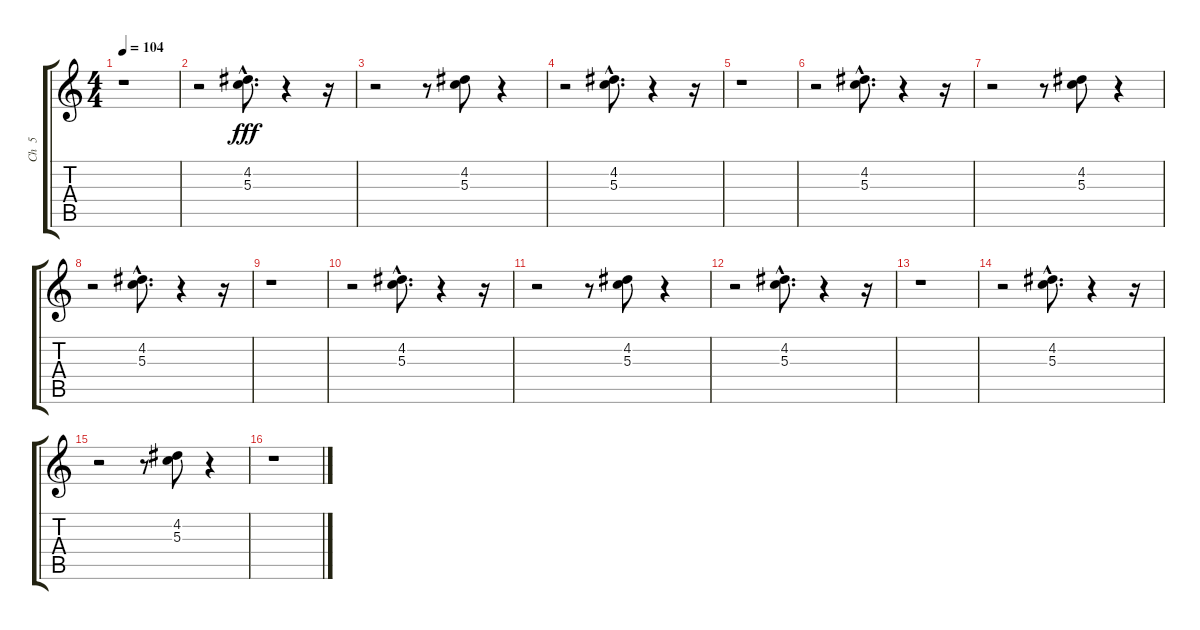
\track ("Ch  5   " "Ch  5   ") {instrument electricbasspick}
\staff {score tabs}
\tuning (E4 B3 G3 D3 A2 E2) {hide}
\ts (4 4)
\tempo 104
\clef g2
\ks c
r.1{dy fff} |
r.2 (4.2{hac} 5.3{hac}).8{d} r.4 r.16 |
r.2 r.8 (4.2 5.3).8 r.4 |
r.2 (4.2{hac} 5.3{hac}).8{d} r.4 r.16 |
r.1 |
r.2 (4.2{hac} 5.3{hac}).8{d} r.4 r.16 |
r.2 r.8 (4.2 5.3).8 r.4 |
r.2 (4.2{hac} 5.3{hac}).8{d} r.4 r.16 |
r.1 |
r.2 (4.2{hac} 5.3{hac}).8{d} r.4 r.16 |
r.2 r.8 (4.2 5.3).8 r.4 |
r.2 (4.2{hac} 5.3{hac}).8{d} r.4 r.16 |
r.1 |
r.2 (4.2{hac} 5.3{hac}).8{d} r.4 r.16 |
r.2 r.8 (4.2 5.3).8 r.4 |
r.1
